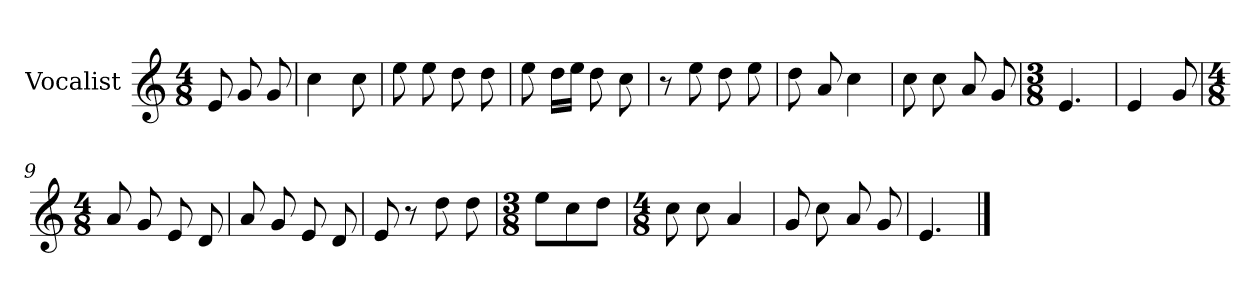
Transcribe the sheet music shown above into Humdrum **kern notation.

**kern
*part1
*staff1
*I"Vocalist
*k[]
*C:
*M4/8
=
8e
8g
8g
=1
4cc
8cc
=2
8ee
8ee
8dd
8dd
=3
8ee
16ddLL
16eeJJ
8dd
8cc
=4
8r
8ee
8dd
8ee
=5
8dd
8a
4cc
=6
8cc
8cc
8a
8g
=7
*M3/8
4.e
=8
4e
8g
=9
*M4/8
8a
8g
8e
8d
=10
8a
8g
8e
8d
=11
8e
8r
8dd
8dd
=12
*M3/8
8eeL
8cc
8ddJ
=13
*M4/8
8cc
8cc
4a
=14
8g
8cc
8a
8g
=15
4.e
==
*-
